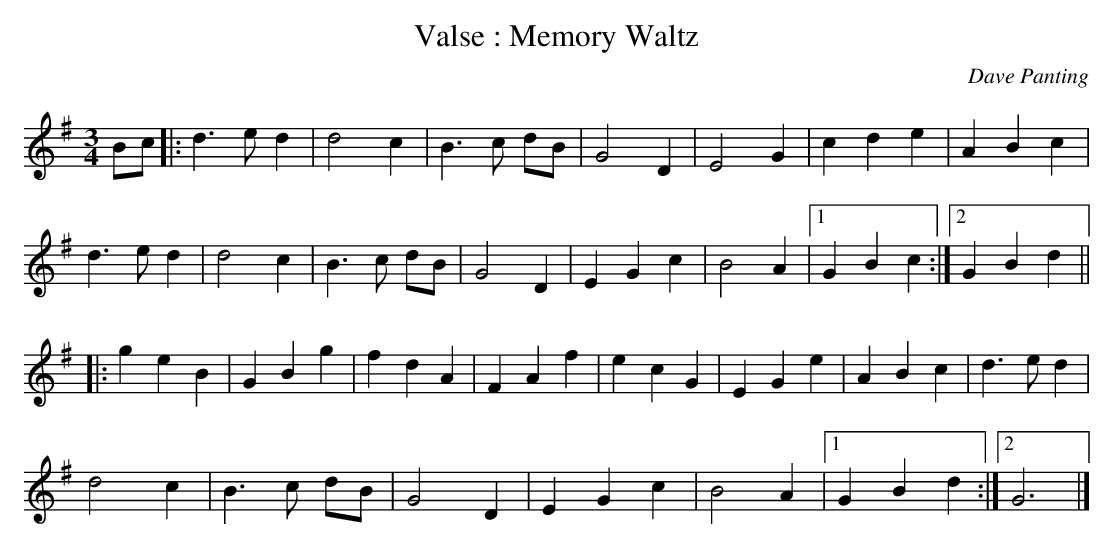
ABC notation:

X:1
T:Valse : Memory Waltz
C:Dave Panting
M:3/4
L:1/4
K:G
B/2c/2|:d>e d|d2 c|B>c d/2B/2|G2 D|E2 G|cde|ABc|
d>e d|d2 c|B>c d/2B/2|G2 D|EGc|B2 A|1GBc:|2GBd||
|:geB|GBg|fdA|FAf|ecG|EGe|ABc|d>e d|
d2 c|B>c d/2B/2|G2 D|EGc|B2 A|1GBd:|2G3|]
